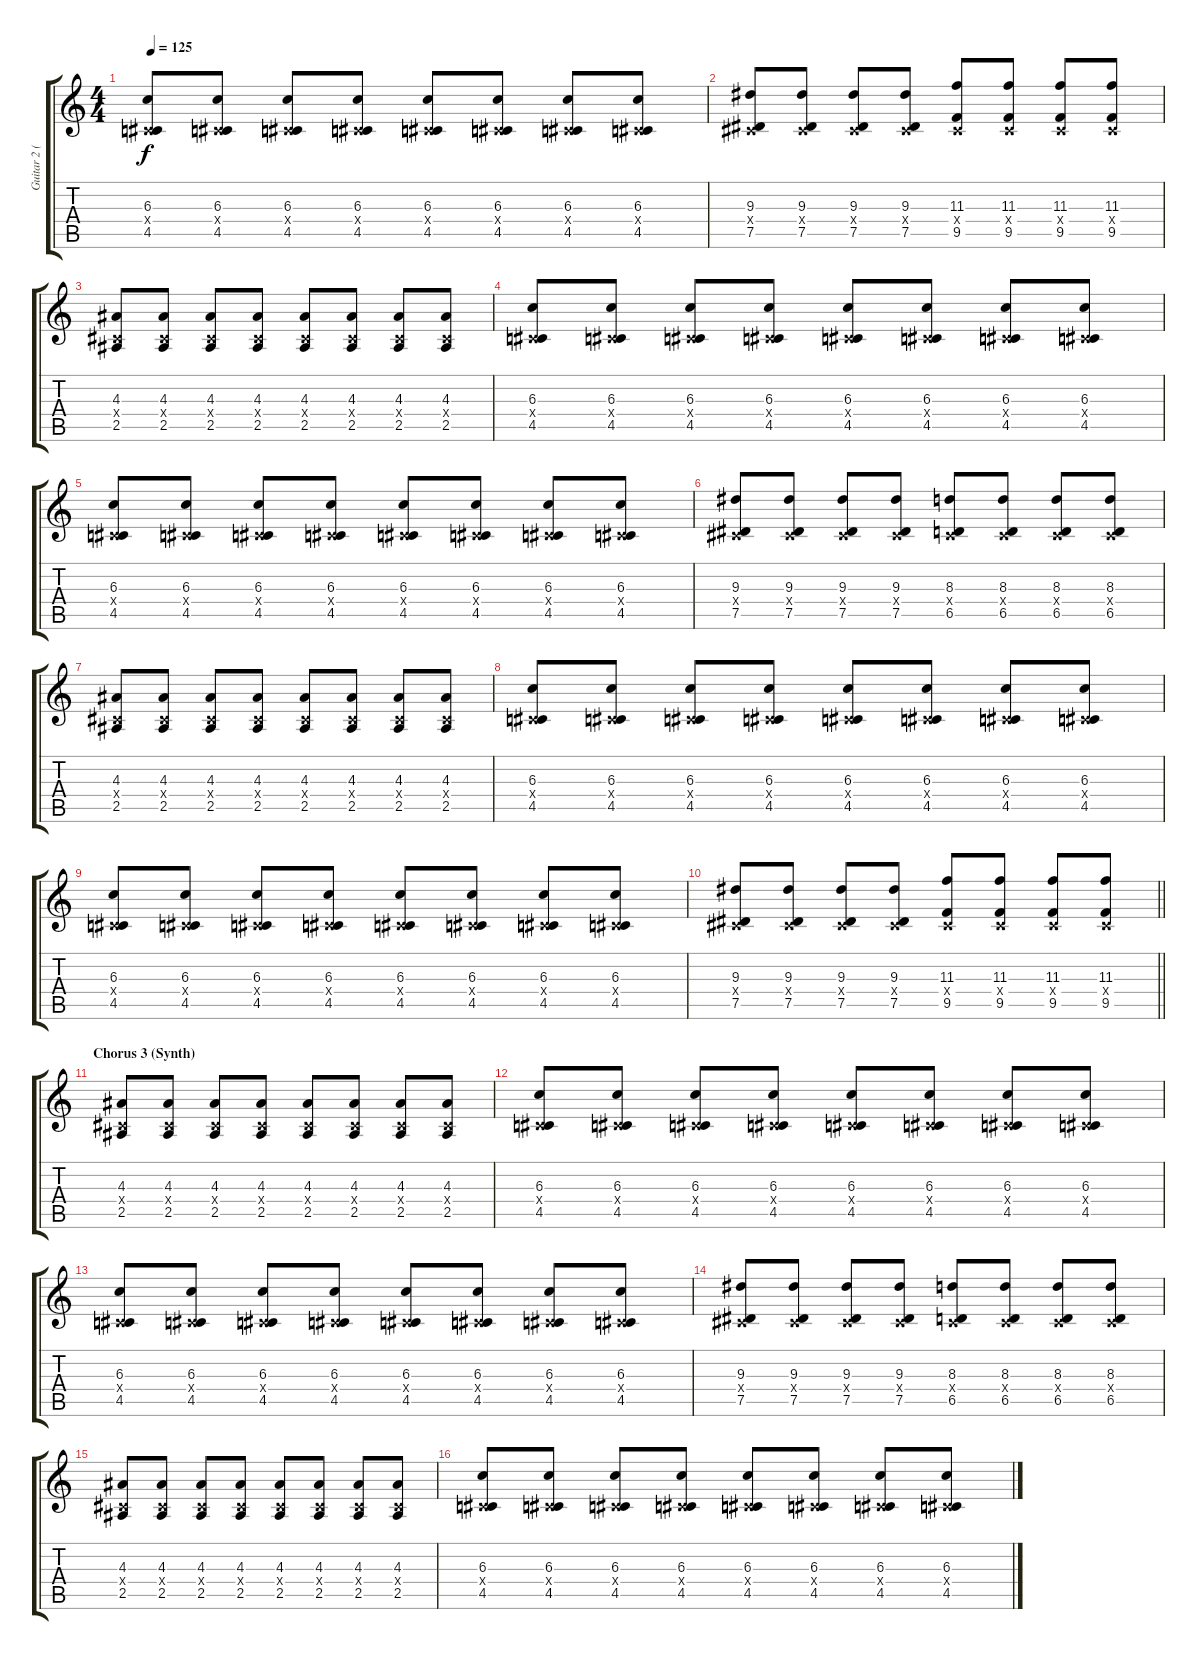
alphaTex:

\track ("Guitar 2 (Rythym)" "Guitar 2 (") {solo instrument overdrivenguitar}
\staff {score tabs}
\tuning (Eb4 Bb3 Gb3 Db3 Ab2 Eb2) {hide}
\ts (4 4)
\tempo 125
\clef g2
\ks c
(6.3 0.4{x} 4.5).8{dy f} (6.3 0.4{x} 4.5).8 (6.3 0.4{x} 4.5).8 (6.3 0.4{x} 4.5).8 (6.3 0.4{x} 4.5).8 (6.3 0.4{x} 4.5).8 (6.3 0.4{x} 4.5).8 (6.3 0.4{x} 4.5).8 |
(9.3 0.4{x} 7.5).8 (9.3 0.4{x} 7.5).8 (9.3 0.4{x} 7.5).8 (9.3 0.4{x} 7.5).8 (11.3 0.4{x} 9.5).8 (11.3 0.4{x} 9.5).8 (11.3 0.4{x} 9.5).8 (11.3 0.4{x} 9.5).8 |
(4.3 0.4{x} 2.5).8{instrument overdrivenguitar} (4.3 0.4{x} 2.5).8 (4.3 0.4{x} 2.5).8 (4.3 0.4{x} 2.5).8 (4.3 0.4{x} 2.5).8 (4.3 0.4{x} 2.5).8 (4.3 0.4{x} 2.5).8 (4.3 0.4{x} 2.5).8 |
(6.3 0.4{x} 4.5).8 (6.3 0.4{x} 4.5).8 (6.3 0.4{x} 4.5).8 (6.3 0.4{x} 4.5).8 (6.3 0.4{x} 4.5).8 (6.3 0.4{x} 4.5).8 (6.3 0.4{x} 4.5).8 (6.3 0.4{x} 4.5).8 |
(6.3 0.4{x} 4.5).8 (6.3 0.4{x} 4.5).8 (6.3 0.4{x} 4.5).8 (6.3 0.4{x} 4.5).8 (6.3 0.4{x} 4.5).8 (6.3 0.4{x} 4.5).8 (6.3 0.4{x} 4.5).8 (6.3 0.4{x} 4.5).8 |
(9.3 0.4{x} 7.5).8 (9.3 0.4{x} 7.5).8 (9.3 0.4{x} 7.5).8 (9.3 0.4{x} 7.5).8 (8.3 0.4{x} 6.5).8 (8.3 0.4{x} 6.5).8 (8.3 0.4{x} 6.5).8 (8.3 0.4{x} 6.5).8 |
(4.3 0.4{x} 2.5).8 (4.3 0.4{x} 2.5).8 (4.3 0.4{x} 2.5).8 (4.3 0.4{x} 2.5).8 (4.3 0.4{x} 2.5).8 (4.3 0.4{x} 2.5).8 (4.3 0.4{x} 2.5).8 (4.3 0.4{x} 2.5).8 |
(6.3 0.4{x} 4.5).8 (6.3 0.4{x} 4.5).8 (6.3 0.4{x} 4.5).8 (6.3 0.4{x} 4.5).8 (6.3 0.4{x} 4.5).8 (6.3 0.4{x} 4.5).8 (6.3 0.4{x} 4.5).8 (6.3 0.4{x} 4.5).8 |
(6.3 0.4{x} 4.5).8 (6.3 0.4{x} 4.5).8 (6.3 0.4{x} 4.5).8 (6.3 0.4{x} 4.5).8 (6.3 0.4{x} 4.5).8 (6.3 0.4{x} 4.5).8 (6.3 0.4{x} 4.5).8 (6.3 0.4{x} 4.5).8 |
\barLineRight lightlight
(9.3 0.4{x} 7.5).8 (9.3 0.4{x} 7.5).8 (9.3 0.4{x} 7.5).8 (9.3 0.4{x} 7.5).8 (11.3 0.4{x} 9.5).8 (11.3 0.4{x} 9.5).8 (11.3 0.4{x} 9.5).8 (11.3 0.4{x} 9.5).8 |
\section ("" "Chorus 3 (Synth)")
(4.3 0.4{x} 2.5).8{instrument overdrivenguitar} (4.3 0.4{x} 2.5).8 (4.3 0.4{x} 2.5).8 (4.3 0.4{x} 2.5).8 (4.3 0.4{x} 2.5).8 (4.3 0.4{x} 2.5).8 (4.3 0.4{x} 2.5).8 (4.3 0.4{x} 2.5).8 |
(6.3 0.4{x} 4.5).8 (6.3 0.4{x} 4.5).8 (6.3 0.4{x} 4.5).8 (6.3 0.4{x} 4.5).8 (6.3 0.4{x} 4.5).8 (6.3 0.4{x} 4.5).8 (6.3 0.4{x} 4.5).8 (6.3 0.4{x} 4.5).8 |
(6.3 0.4{x} 4.5).8 (6.3 0.4{x} 4.5).8 (6.3 0.4{x} 4.5).8 (6.3 0.4{x} 4.5).8 (6.3 0.4{x} 4.5).8 (6.3 0.4{x} 4.5).8 (6.3 0.4{x} 4.5).8 (6.3 0.4{x} 4.5).8 |
(9.3 0.4{x} 7.5).8 (9.3 0.4{x} 7.5).8 (9.3 0.4{x} 7.5).8 (9.3 0.4{x} 7.5).8 (8.3 0.4{x} 6.5).8 (8.3 0.4{x} 6.5).8 (8.3 0.4{x} 6.5).8 (8.3 0.4{x} 6.5).8 |
(4.3 0.4{x} 2.5).8 (4.3 0.4{x} 2.5).8 (4.3 0.4{x} 2.5).8 (4.3 0.4{x} 2.5).8 (4.3 0.4{x} 2.5).8 (4.3 0.4{x} 2.5).8 (4.3 0.4{x} 2.5).8 (4.3 0.4{x} 2.5).8 |
(6.3 0.4{x} 4.5).8 (6.3 0.4{x} 4.5).8 (6.3 0.4{x} 4.5).8 (6.3 0.4{x} 4.5).8 (6.3 0.4{x} 4.5).8 (6.3 0.4{x} 4.5).8 (6.3 0.4{x} 4.5).8 (6.3 0.4{x} 4.5).8
